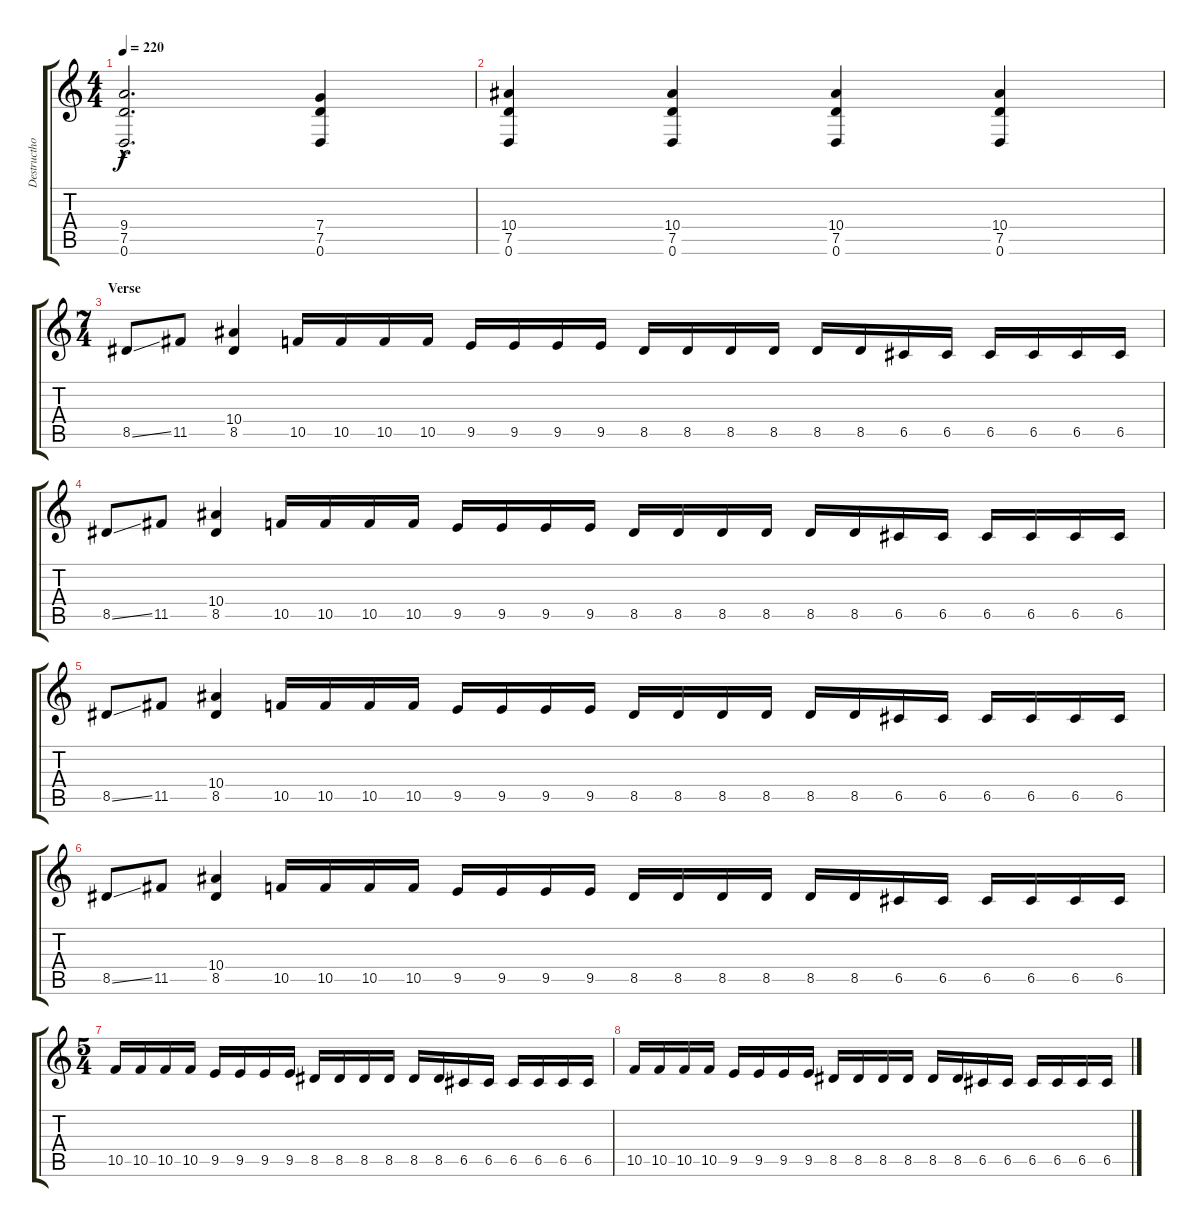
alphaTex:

\track ("Destructhor" "Destructho") {instrument overdrivenguitar}
\staff {score tabs}
\tuning (D4 A3 F3 C3 G2 D2) {hide}
\ts (4 4)
\tempo 220
\clef g2
\ks c
(9.4{hac} 7.5{hac} 0.6{hac}).2{d dy f} (7.4 7.5 0.6).4 |
(10.4 7.5 0.6).4 (10.4 7.5 0.6).4 (10.4 7.5 0.6).4 (10.4 7.5 0.6).4 |
\ts (7 4)
\section ("" "Verse")
8.5{ss}.8 11.5.8 (10.4 8.5).4 10.5.16 10.5.16 10.5.16 10.5.16 9.5.16 9.5.16 9.5.16 9.5.16 8.5.16 8.5.16 8.5.16 8.5.16 8.5.16 8.5.16 6.5.16 6.5.16 6.5.16 6.5.16 6.5.16 6.5.16 |
8.5{ss}.8 11.5.8 (10.4 8.5).4 10.5.16 10.5.16 10.5.16 10.5.16 9.5.16 9.5.16 9.5.16 9.5.16 8.5.16 8.5.16 8.5.16 8.5.16 8.5.16 8.5.16 6.5.16 6.5.16 6.5.16 6.5.16 6.5.16 6.5.16 |
8.5{ss}.8 11.5.8 (10.4 8.5).4 10.5.16 10.5.16 10.5.16 10.5.16 9.5.16 9.5.16 9.5.16 9.5.16 8.5.16 8.5.16 8.5.16 8.5.16 8.5.16 8.5.16 6.5.16 6.5.16 6.5.16 6.5.16 6.5.16 6.5.16 |
8.5{ss}.8 11.5.8 (10.4 8.5).4 10.5.16 10.5.16 10.5.16 10.5.16 9.5.16 9.5.16 9.5.16 9.5.16 8.5.16 8.5.16 8.5.16 8.5.16 8.5.16 8.5.16 6.5.16 6.5.16 6.5.16 6.5.16 6.5.16 6.5.16 |
\ts (5 4)
10.5.16 10.5.16 10.5.16 10.5.16 9.5.16 9.5.16 9.5.16 9.5.16 8.5.16 8.5.16 8.5.16 8.5.16 8.5.16 8.5.16 6.5.16 6.5.16 6.5.16 6.5.16 6.5.16 6.5.16 |
10.5.16 10.5.16 10.5.16 10.5.16 9.5.16 9.5.16 9.5.16 9.5.16 8.5.16 8.5.16 8.5.16 8.5.16 8.5.16 8.5.16 6.5.16 6.5.16 6.5.16 6.5.16 6.5.16 6.5.16
